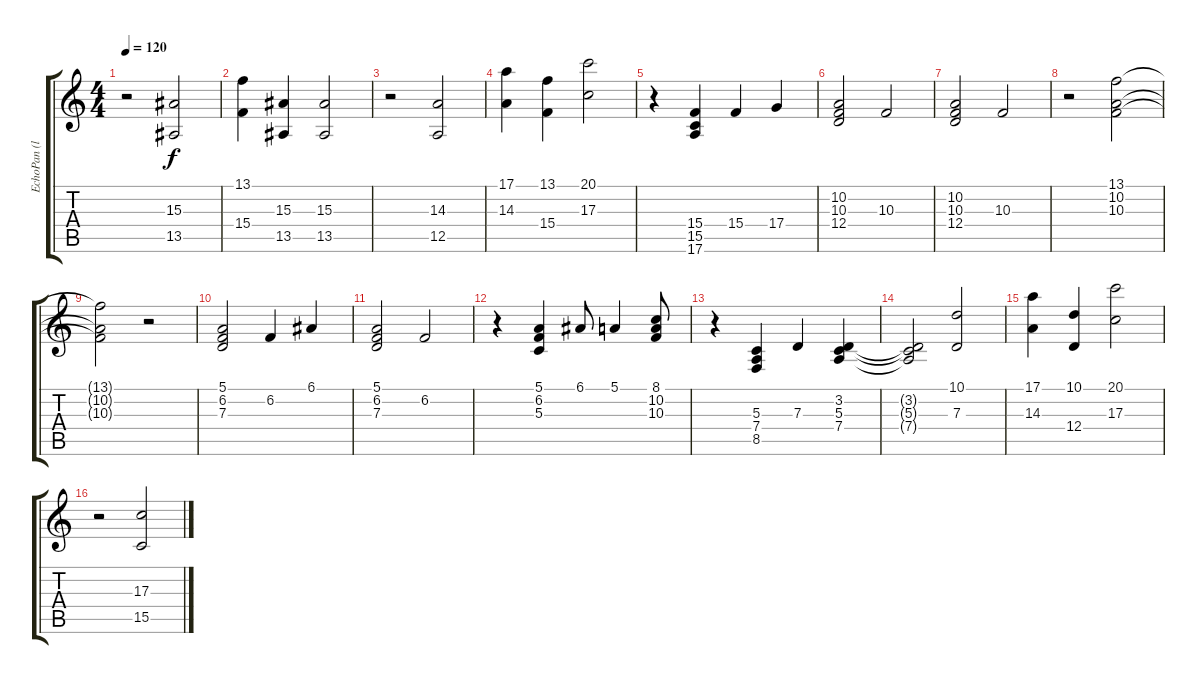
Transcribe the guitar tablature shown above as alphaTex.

\track ("EchoPan (lead)      " "EchoPan (l") {instrument pad6metallic}
\staff {score tabs}
\tuning (E4 B3 G3 D3 A2 E2) {hide}
\ts (4 4)
\tempo 120
\clef g2
\ks c
r.2{dy f} (15.3 13.5).2 |
(13.1 15.4).4 (15.3 13.5).4 (15.3 13.5).2 |
r.2 (14.3 12.5).2 |
(17.1 14.3).4 (13.1 15.4).4 (20.1 17.3).2 |
r.4 (15.4 15.5 17.6).4 15.4.4 17.4.4 |
(10.2 10.3 12.4).2 10.3.2 |
(10.2 10.3 12.4).2 10.3.2 |
r.2 (13.1 10.2 10.3).2 |
(13.1{t} 10.2{t} 10.3{t}).2 r.2 |
(5.1 6.2 7.3).2 6.2.4 6.1.4 |
(5.1 6.2 7.3).2 6.2.2 |
r.4 (5.1 6.2 5.3).4 6.1.8 5.1.4 (8.1 10.2 10.3).8 |
r.4 (5.3 7.4 8.5).4 7.3.4 (3.2 5.3 7.4).4 |
(3.2{t} 5.3{t} 7.4{t}).2 (10.1 7.3).2 |
(17.1 14.3).4 (10.1 12.4).4 (20.1 17.3).2 |
r.2 (17.3 15.5).2
